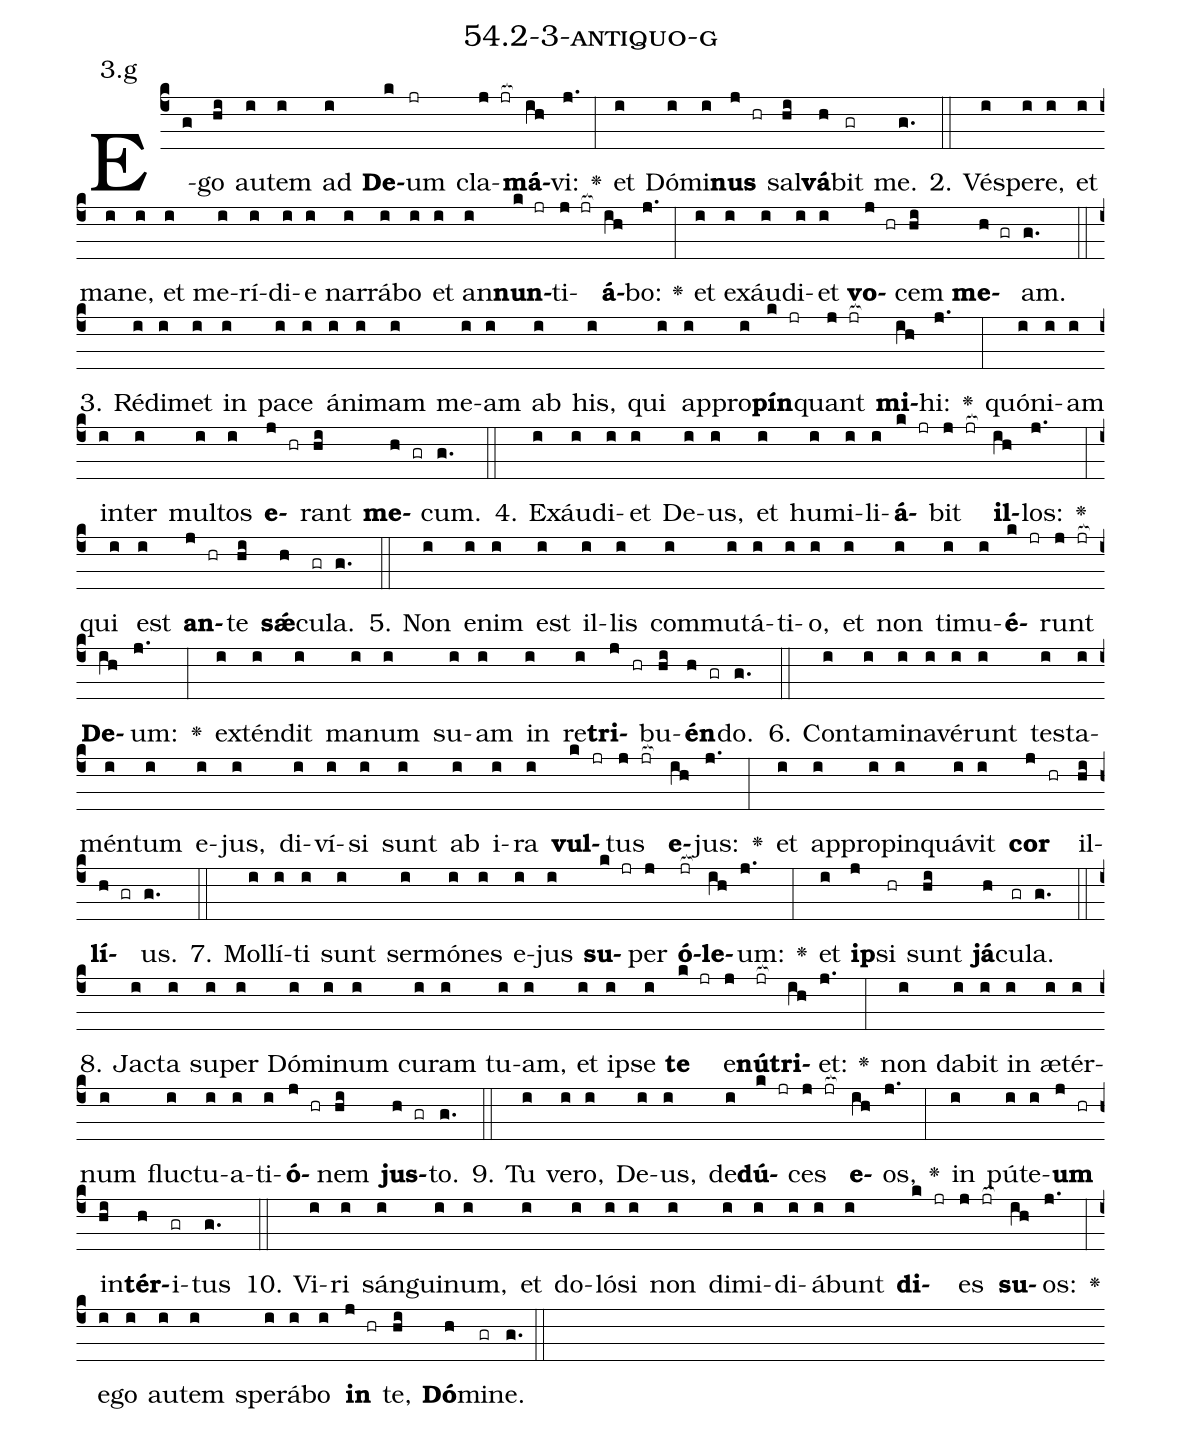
name: 54.2-3-antiquo-g;
annotation: 3.g;
%%
(c4)E(g)go(hi) au(i)tem(i) ad(i) <b>De</b>(k)um(jr) cla(j jr[ocb:1{])<b>má</b>(ih[ocb:0}])vi:(j.) <v>\greheightstar</v>(:) et(i) Dó(i)mi(i)<b>nus</b>(j hr) sal(hi)<b>vá</b>(h)bit(gr) me.(g.) (::)
2. Vés(i)pe(i)re,(i) et(i) ma(i)ne,(i) et(i) me(i)rí(i)di(i)e(i) nar(i)rá(i)bo(i) et(i) an(i)<b>nun</b>(k jr)ti(j jr[ocb:1{])<b>á</b>(ih[ocb:0}])bo:(j.) <v>\greheightstar</v>(:) et(i) ex(i)áu(i)di(i)et(i) <b>vo</b>(j hr)cem(hi) <b>me</b>(h gr)am.(g.) (::)
3. Réd(i)i(i)met(i) in(i) pa(i)ce(i) á(i)ni(i)mam(i) me(i)am(i) ab(i) his,(i) qui(i) ap(i)pro(i)<b>pín</b>(k jr)quant(j jr[ocb:1{]) <b>mi</b>(ih[ocb:0}])hi:(j.) <v>\greheightstar</v>(:) quón(i)i(i)am(i) in(i)ter(i) mul(i)tos(i) <b>e</b>(j hr)rant(hi) <b>me</b>(h gr)cum.(g.) (::)
4. Ex(i)áu(i)di(i)et(i) De(i)us,(i) et(i) hu(i)mi(i)li(i)<b>á</b>(k jr)bit(j jr[ocb:1{]) <b>il</b>(ih[ocb:0}])los:(j.) <v>\greheightstar</v>(:) qui(i) est(i) <b>an</b>(j hr)te(hi) <b>sǽ</b>(h)cu(gr)la.(g.) (::)
5. Non(i) e(i)nim(i) est(i) il(i)lis(i) com(i)mu(i)tá(i)ti(i)o,(i) et(i) non(i) ti(i)mu(i)<b>é</b>(k jr)runt(j jr[ocb:1{]) <b>De</b>(ih[ocb:0}])um:(j.) <v>\greheightstar</v>(:) ex(i)tén(i)dit(i) ma(i)num(i) su(i)am(i) in(i) re(i)<b>tri</b>(j hr)bu(hi)<b>én</b>(h gr)do.(g.) (::)
6. Con(i)ta(i)mi(i)na(i)vé(i)runt(i) tes(i)ta(i)mén(i)tum(i) e(i)jus,(i) di(i)ví(i)si(i) sunt(i) ab(i) i(i)ra(i) <b>vul</b>(k jr)tus(j jr[ocb:1{]) <b>e</b>(ih[ocb:0}])jus:(j.) <v>\greheightstar</v>(:) et(i) ap(i)pro(i)pin(i)quá(i)vit(i) <b>cor</b>(j hr) il(hi)<b>lí</b>(h gr)us.(g.) (::)
7. Mol(i)lí(i)ti(i) sunt(i) ser(i)mó(i)nes(i) e(i)jus(i) <b>su</b>(k jr)per(j) <b>ó</b>(jr[ocb:1{])<b>le</b>(ih[ocb:0}])um:(j.) <v>\greheightstar</v>(:) et(i) <b>ip</b>(j)si(hr) sunt(hi) <b>já</b>(h)cu(gr)la.(g.) (::)
8. Jac(i)ta(i) su(i)per(i) Dó(i)mi(i)num(i) cu(i)ram(i) tu(i)am,(i) et(i) ip(i)se(i) <b>te</b>(k jr) e(j)<b>nú</b>(jr[ocb:1{])<b>tri</b>(ih[ocb:0}])et:(j.) <v>\greheightstar</v>(:) non(i) da(i)bit(i) in(i) æ(i)tér(i)num(i) fluc(i)tu(i)a(i)ti(i)<b>ó</b>(j hr)nem(hi) <b>jus</b>(h gr)to.(g.) (::)
9. Tu(i) ve(i)ro,(i) De(i)us,(i) de(i)<b>dú</b>(k jr)ces(j jr[ocb:1{]) <b>e</b>(ih[ocb:0}])os,(j.) <v>\greheightstar</v>(:) in(i) pú(i)te(i)<b>um</b>(j hr) in(hi)<b>tér</b>(h)i(gr)tus(g.) (::)
10. Vi(i)ri(i) sán(i)gui(i)num,(i) et(i) do(i)ló(i)si(i) non(i) di(i)mi(i)di(i)á(i)bunt(i) <b>di</b>(k jr)es(j jr[ocb:1{]) <b>su</b>(ih[ocb:0}])os:(j.) <v>\greheightstar</v>(:) e(i)go(i) au(i)tem(i) spe(i)rá(i)bo(i) <b>in</b>(j hr) te,(hi) <b>Dó</b>(h)mi(gr)ne.(g.) (::)
